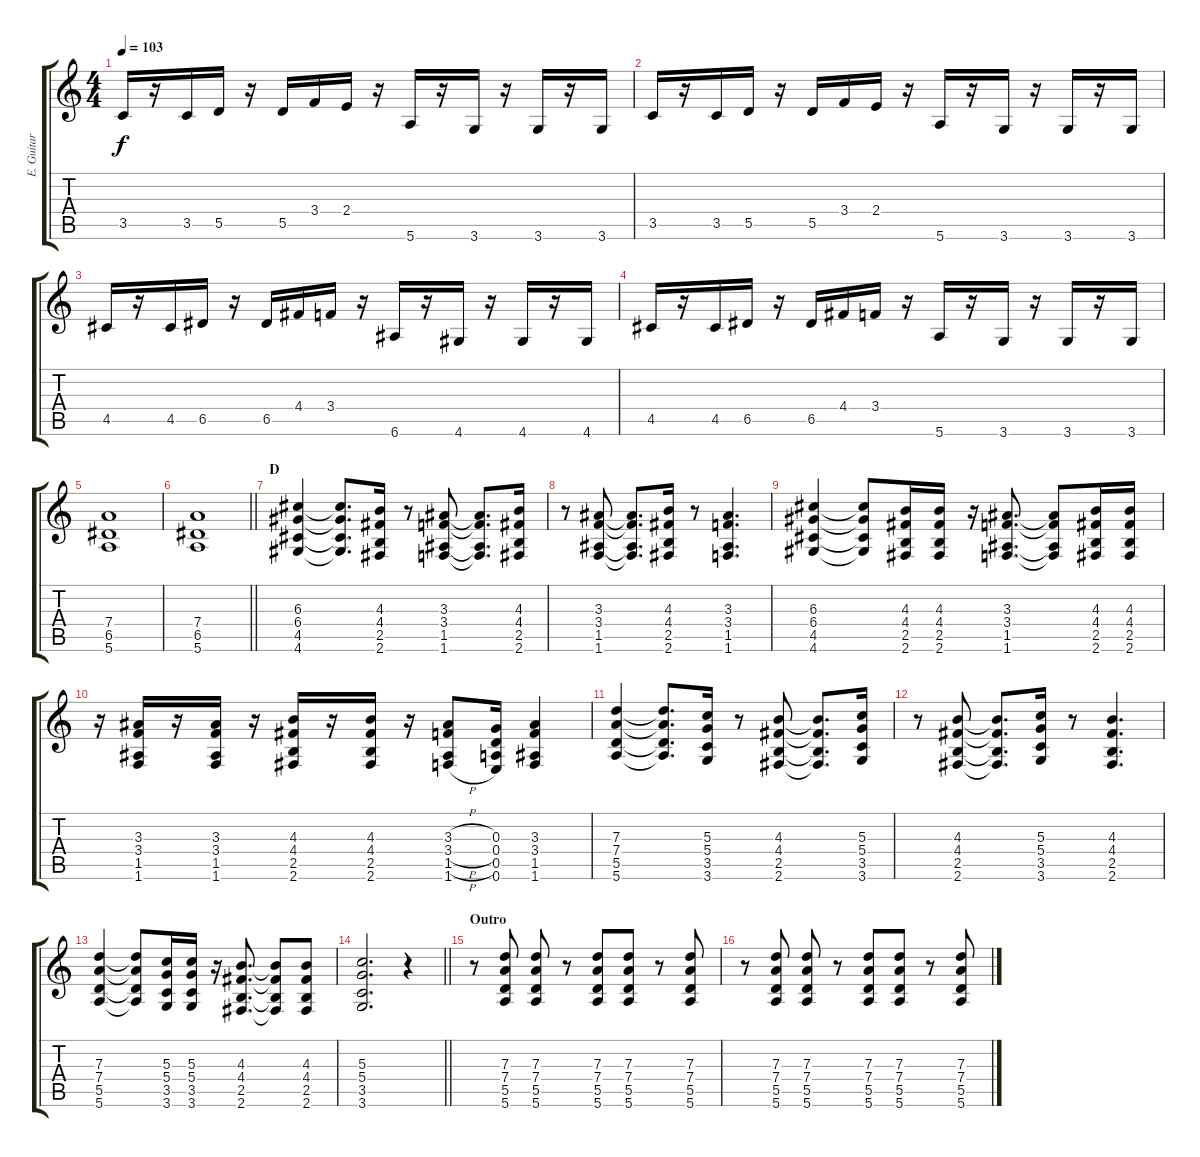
\track ("E. Guitar I" "E. Guitar ") {instrument overdrivenguitar}
\staff {score tabs}
\tuning (E4 B3 G3 D3 A2 E2) {hide}
\ts (4 4)
\tempo 103
\clef g2
\ks c
3.5.16{dy f} r.16 3.5.16 5.5.16 r.16 5.5.16 3.4.16 2.4.16 r.16 5.6.16 r.16 3.6.16 r.16 3.6.16 r.16 3.6.16 |
3.5.16 r.16 3.5.16 5.5.16 r.16 5.5.16 3.4.16 2.4.16 r.16 5.6.16 r.16 3.6.16 r.16 3.6.16 r.16 3.6.16 |
4.5.16 r.16 4.5.16 6.5.16 r.16 6.5.16 4.4.16 3.4.16 r.16 6.6.16 r.16 4.6.16 r.16 4.6.16 r.16 4.6.16 |
4.5.16 r.16 4.5.16 6.5.16 r.16 6.5.16 4.4.16 3.4.16 r.16 5.6.16 r.16 3.6.16 r.16 3.6.16 r.16 3.6.16 |
(7.4 6.5 5.6).1 |
\barLineRight lightlight
(7.4 6.5 5.6).1 |
\section ("" "D")
(6.3 6.4 4.5 4.6).4 (6.3{t} 6.4{t} 4.5{t} 4.6{t}).8{d} (4.3 4.4 2.5 2.6).16 r.8 (3.3 3.4 1.5 1.6).8 (3.3{t} 3.4{t} 1.5{t} 1.6{t}).8{d} (4.3 4.4 2.5 2.6).16 |
r.8 (3.3 3.4 1.5 1.6).8 (3.3{t} 3.4{t} 1.5{t} 1.6{t}).8{d} (4.3 4.4 2.5 2.6).16 r.8 (3.3 3.4 1.5 1.6).4{d} |
(6.3 6.4 4.5 4.6).4 (6.3{t} 6.4{t} 4.5{t} 4.6{t}).8 (4.3 4.4 2.5 2.6).16 (4.3 4.4 2.5 2.6).16 r.16 (3.3 3.4 1.5 1.6).8{d} (3.3{t} 3.4{t} 1.5{t} 1.6{t}).8 (4.3 4.4 2.5 2.6).16 (4.3 4.4 2.5 2.6).16 |
r.16 (3.3 3.4 1.5 1.6).16 r.16 (3.3 3.4 1.5 1.6).16 r.16 (4.3 4.4 2.5 2.6).16 r.16 (4.3 4.4 2.5 2.6).16 r.16 (3.3{h} 3.4{h} 1.5{h} 1.6{h}).8 (0.3 0.4 0.5 0.6).16 (3.3 3.4 1.5 1.6).4 |
(7.3 7.4 5.5 5.6).4 (7.3{t} 7.4{t} 5.5{t} 5.6{t}).8{d} (5.3 5.4 3.5 3.6).16 r.8 (4.3 4.4 2.5 2.6).8 (4.3{t} 4.4{t} 2.5{t} 2.6{t}).8{d} (5.3 5.4 3.5 3.6).16 |
r.8 (4.3 4.4 2.5 2.6).8 (4.3{t} 4.4{t} 2.5{t} 2.6{t}).8{d} (5.3 5.4 3.5 3.6).16 r.8 (4.3 4.4 2.5 2.6).4{d} |
(7.3 7.4 5.5 5.6).4 (7.3{t} 7.4{t} 5.5{t} 5.6{t}).8 (5.3 5.4 3.5 3.6).16 (5.3 5.4 3.5 3.6).16 r.16 (4.3 4.4 2.5 2.6).8{d} (4.3{t} 4.4{t} 2.5{t} 2.6{t}).8 (4.3 4.4 2.5 2.6).8 |
\barLineRight lightlight
(5.3 5.4 3.5 3.6).2{d} r.4 |
\section ("" "Outro")
r.8 (7.3 7.4 5.5 5.6).8 (7.3 7.4 5.5 5.6).8 r.8 (7.3 7.4 5.5 5.6).8 (7.3 7.4 5.5 5.6).8 r.8 (7.3 7.4 5.5 5.6).8 |
r.8 (7.3 7.4 5.5 5.6).8 (7.3 7.4 5.5 5.6).8 r.8 (7.3 7.4 5.5 5.6).8 (7.3 7.4 5.5 5.6).8 r.8 (7.3 7.4 5.5 5.6).8
